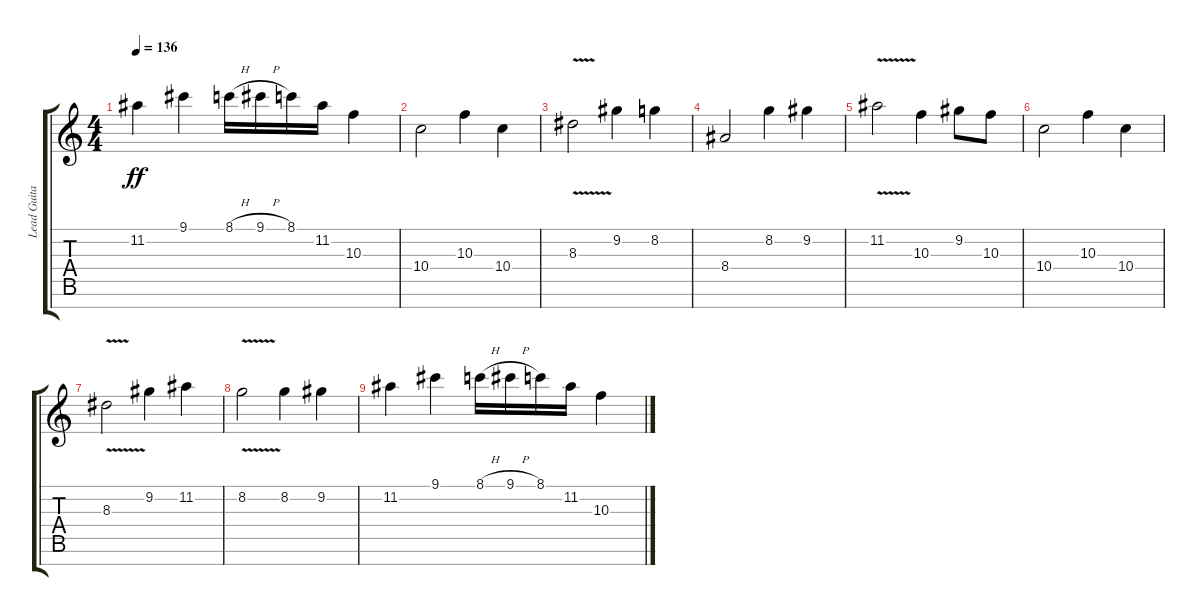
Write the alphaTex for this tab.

\track ("Lead Guitar" "Lead Guita") {instrument distortionguitar}
\staff {score tabs}
\tuning (E4 B3 G3 D3 A2 E2 B1) {hide}
\ts (4 4)
\tempo 136
\clef g2
\ks c
11.2.4{dy ff} 9.1.4 8.1{h}.16 9.1{h}.16 8.1.16 11.2.16 10.3.4 |
10.4.2 10.3.4 10.4.4 |
8.3{v}.2 9.2.4 8.2.4 |
8.4.2 8.2.4 9.2.4 |
11.2{v}.2 10.3.4 9.2.8 10.3.8 |
10.4.2 10.3.4 10.4.4 |
8.3{v}.2 9.2.4 11.2.4 |
8.2{v}.2 8.2.4 9.2.4 |
11.2.4 9.1.4 8.1{h}.16 9.1{h}.16 8.1.16 11.2.16 10.3.4
